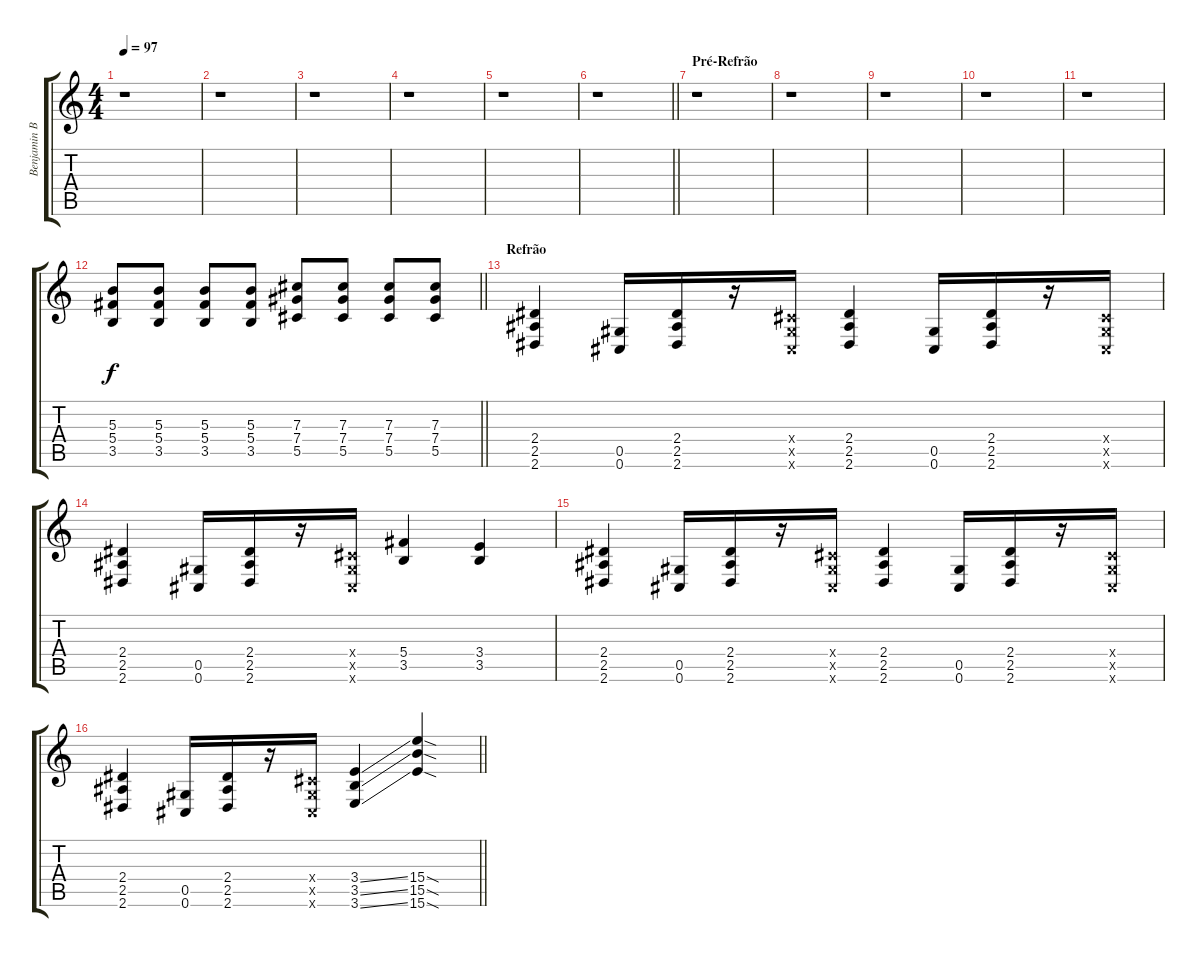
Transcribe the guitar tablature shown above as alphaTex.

\track ("Benjamin Burnley" "Benjamin B") {instrument distortionguitar}
\staff {score tabs}
\tuning (Eb4 Bb3 Gb3 Db3 Ab2 Db2) {hide}
\ts (4 4)
\tempo 97
\clef g2
\ks c
r.1{dy f} |
r.1 |
r.1 |
r.1 |
r.1 |
\barLineRight lightlight
r.1 |
\section ("" "Pré-Refrão")
r.1 |
r.1 |
r.1 |
r.1 |
r.1 |
\barLineRight lightlight
(5.3 5.4 3.5).8 (5.3 5.4 3.5).8 (5.3 5.4 3.5).8 (5.3 5.4 3.5).8 (7.3 7.4 5.5).8 (7.3 7.4 5.5).8 (7.3 7.4 5.5).8 (7.3 7.4 5.5).8 |
\section ("" "Refrão")
(2.4 2.5 2.6).4 (0.5 0.6).16 (2.4 2.5 2.6).16 r.16 (0.4{x} 0.5{x} 0.6{x}).16 (2.4 2.5 2.6).4 (0.5 0.6).16 (2.4 2.5 2.6).16 r.16 (0.4{x} 0.5{x} 0.6{x}).16 |
(2.4 2.5 2.6).4 (0.5 0.6).16 (2.4 2.5 2.6).16 r.16 (0.4{x} 0.5{x} 0.6{x}).16 (5.4 3.5).4 (3.4 3.5).4 |
(2.4 2.5 2.6).4 (0.5 0.6).16 (2.4 2.5 2.6).16 r.16 (0.4{x} 0.5{x} 0.6{x}).16 (2.4 2.5 2.6).4 (0.5 0.6).16 (2.4 2.5 2.6).16 r.16 (0.4{x} 0.5{x} 0.6{x}).16 |
\barLineRight lightlight
(2.4 2.5 2.6).4 (0.5 0.6).16 (2.4 2.5 2.6).16 r.16 (0.4{x} 0.5{x} 0.6{x}).16 (3.4{ss} 3.5{ss} 3.6{ss}).4 (15.4{sod} 15.5{sod} 15.6{sod}).4
